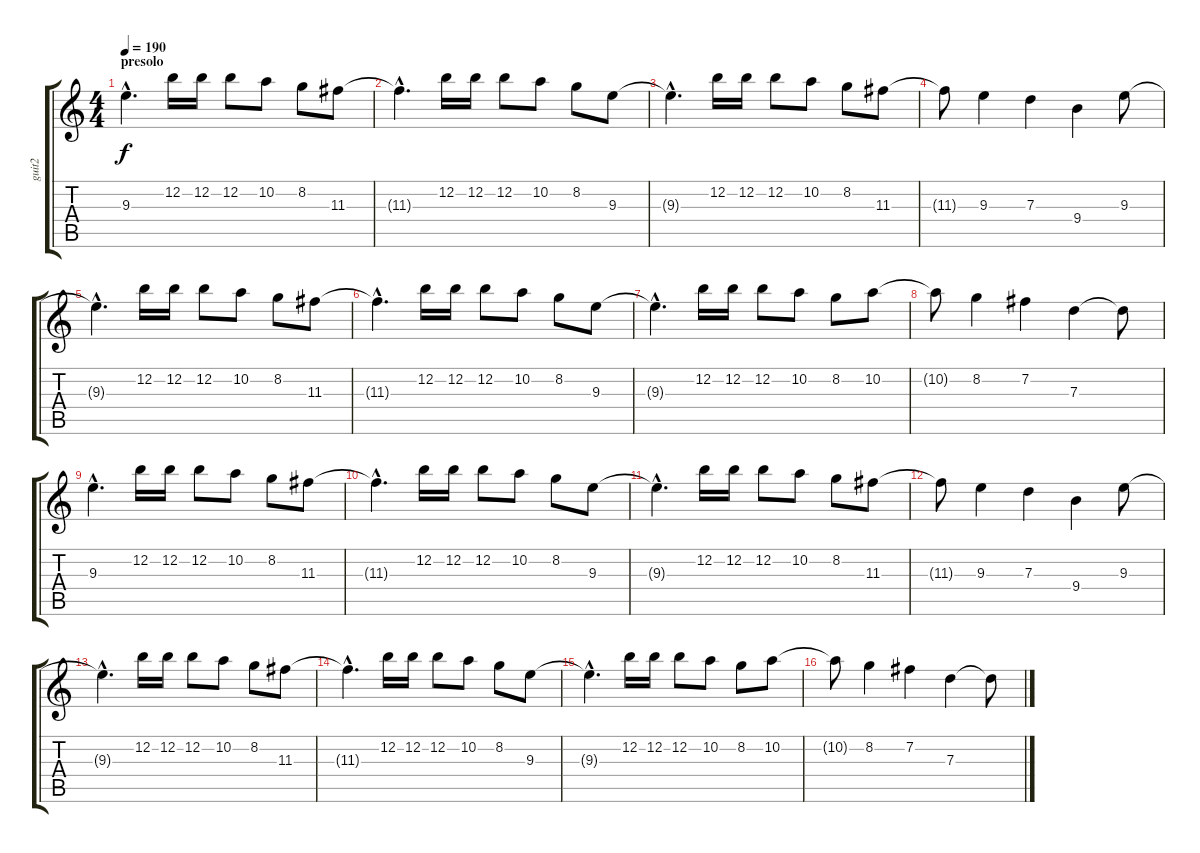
\track ("guit2" "guit2") {instrument distortionguitar}
\staff {score tabs}
\tuning (E4 B3 G3 D3 A2 E2) {hide}
\ts (4 4)
\section ("" "presolo ")
\tempo 190
\clef g2
\ks c
9.3{hac t}.4{d dy f} 12.2.16 12.2.16 12.2.8 10.2.8 8.2.8 11.3.8 |
11.3{hac t}.4{d} 12.2.16 12.2.16 12.2.8 10.2.8 8.2.8 9.3.8 |
9.3{hac t}.4{d} 12.2.16 12.2.16 12.2.8 10.2.8 8.2.8 11.3.8 |
11.3{t}.8 9.3.4 7.3.4 9.4.4 9.3.8 |
9.3{hac t}.4{d} 12.2.16 12.2.16 12.2.8 10.2.8 8.2.8 11.3.8 |
11.3{hac t}.4{d} 12.2.16 12.2.16 12.2.8 10.2.8 8.2.8 9.3.8 |
9.3{hac t}.4{d} 12.2.16 12.2.16 12.2.8 10.2.8 8.2.8 10.2.8 |
10.2{t}.8 8.2.4 7.2.4 7.3.4 7.3{t}.8 |
9.3{hac}.4{d} 12.2.16 12.2.16 12.2.8 10.2.8 8.2.8 11.3.8 |
11.3{hac t}.4{d} 12.2.16 12.2.16 12.2.8 10.2.8 8.2.8 9.3.8 |
9.3{hac t}.4{d} 12.2.16 12.2.16 12.2.8 10.2.8 8.2.8 11.3.8 |
11.3{t}.8 9.3.4 7.3.4 9.4.4 9.3.8 |
9.3{hac t}.4{d} 12.2.16 12.2.16 12.2.8 10.2.8 8.2.8 11.3.8 |
11.3{hac t}.4{d} 12.2.16 12.2.16 12.2.8 10.2.8 8.2.8 9.3.8 |
9.3{hac t}.4{d} 12.2.16 12.2.16 12.2.8 10.2.8 8.2.8 10.2.8 |
10.2{t}.8 8.2.4 7.2.4 7.3.4 7.3{t}.8
